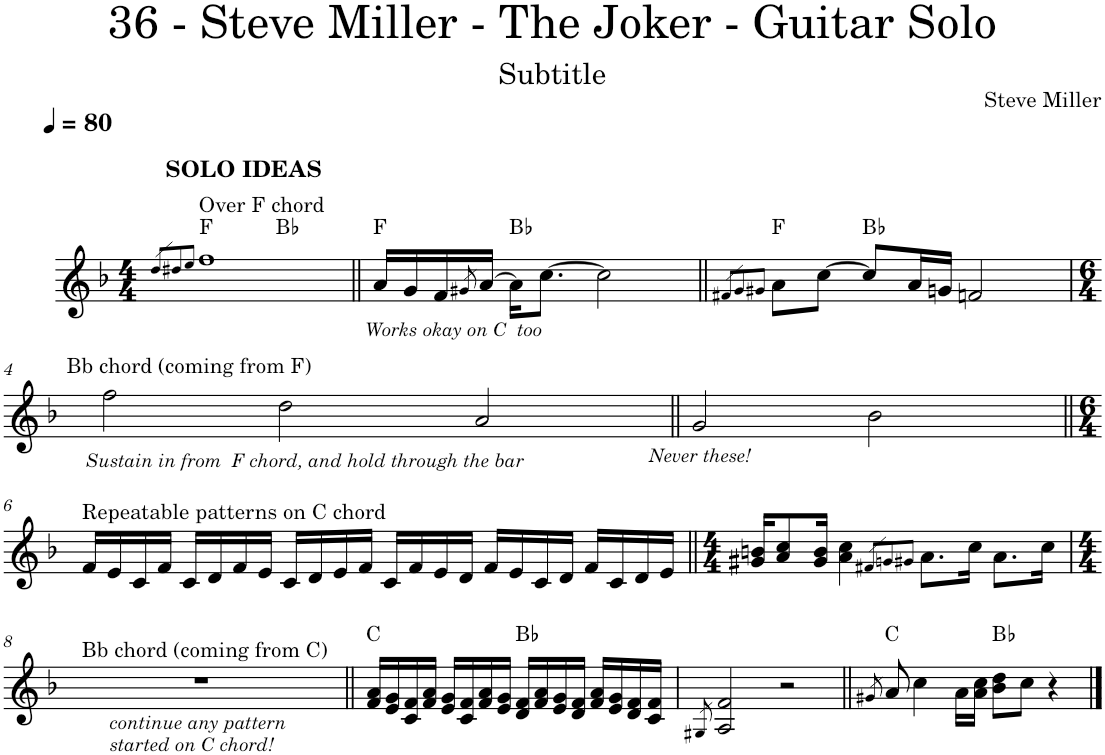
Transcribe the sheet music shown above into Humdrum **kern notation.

**kern	**kern	**harte
*part1	*part1	*part1
*staff2	*staff1	*
*I"Piano	*	*
*I'Pno.	*	*
*stria5	*	*
*clefF4	*clefG2	*
*k[b-]	*k[b-]	*
*M4/4	*M4/4	*
*MM80	*MM80	*
=1	=1	=1
.	8qdd/L	.
.	8qdd#X/	.
.	8qee/J	.
!	!LO:TX:a:t=Over F chord	!
!	!LO:TX:a:B:t=SOLO IDEAS	!
*	*^	*
1FF	1ff	2ryy	F:maj
.	.	2ryy	Bb:maj
=2||	=2||	=2||	=2||
!	!LO:TX:b:i:t=Works okay on C  too	!	!
*	*v	*v	*
1r	16a/LL	F:maj
.	16g/	.
.	16f/	.
.	8qg#X/	.
.	[16a/JJ	.
.	16a\KL]	Bb:maj
.	[8.cc\J	.
.	2cc\]	.
=3||	=3||	=3||
.	8qf#X/L	.
.	8qg/	.
.	8qg#X/J	.
1r	8a\L	F:maj
.	[8cc\J	.
.	8cc/L]	Bb:maj
.	16a/L	.
.	16gn/JJ	.
.	2fn/	.
!!LO:LB:g=z
=4	=4	=4
*M6/4	*M6/4	*
!	!LO:TX:a:t=Bb chord (coming from F)	!
!	!LO:TX:b:i:t=Sustain in from  F chord, and hold through the bar	!
1.r	2ff\	.
.	2dd\	.
.	2a/	.
=5||	=5||	=5||
*M4/4	*M4/4	*
!	!LO:TX:b:i:t=Never these!	!
1r	2g/	.
.	2b-\	.
!!LO:LB:g=z
=6||	=6||	=6||
*M6/4	*M6/4	*
!	!LO:TX:a:t=Repeatable patterns on C chord	!
1.r	16f/LL	.
.	16e/	.
.	16c/	.
.	16f/JJ	.
.	16c/LL	.
.	16d/	.
.	16f/	.
.	16e/JJ	.
.	16c/LL	.
.	16d/	.
.	16e/	.
.	16f/JJ	.
.	16c/LL	.
.	16f/	.
.	16e/	.
.	16d/JJ	.
.	16f/LL	.
.	16e/	.
.	16c/	.
.	16d/JJ	.
.	16f/LL	.
.	16c/	.
.	16d/	.
.	16e/JJ	.
=7||	=7||	=7||
*M4/4	*M4/4	*
1r	16g#X/ 16bn/KL	.
.	8a/ 8cc/	.
.	16g#/ 16b/Jk	.
.	4a\ 4cc\	.
.	8qf#X/L	.
.	8qgn/	.
.	8qg#X/J	.
.	8.a\L	.
.	16cc\Jk	.
.	8.a\L	.
.	16cc\Jk	.
!!LO:LB:g=z
=8	=8	=8
*M4/4	*M4/4	*
!	!LO:TX:a:t=Bb chord (coming from C)	!
!	!LO:TX:b:i:t=continue any pattern	!
!	!LO:TX:b:t=started on C chord!	!
1r	1r	.
=9||	=9||	=9||
2r	16f/ 16a/LL	C:maj
.	16e/ 16g/	.
.	16c/ 16f/	.
.	16f/ 16a/JJ	.
.	16e/ 16g/LL	.
.	16c/ 16f/	.
.	16f/ 16a/	.
.	16e/ 16g/JJ	.
2r	16d/ 16f/LL	Bb:maj
.	16f/ 16a/	.
.	16e/ 16g/	.
.	16d/ 16f/JJ	.
.	16f/ 16a/LL	.
.	16e/ 16g/	.
.	16d/ 16f/	.
.	16c/ 16f/JJ	.
=10	=10	=10
.	8qG#X/	.
1r	2A/ 2f/	.
.	2r	.
=11||	=11||	=11||
.	8qg#X/	.
1r	8a/	C:maj
.	4cc\	.
.	16a\LL	.
.	16a\ 16cc\JJ	.
.	8b-\ 8dd\L	Bb:maj
.	8cc\J	.
.	4r	.
==	==	==
*-	*-	*-
